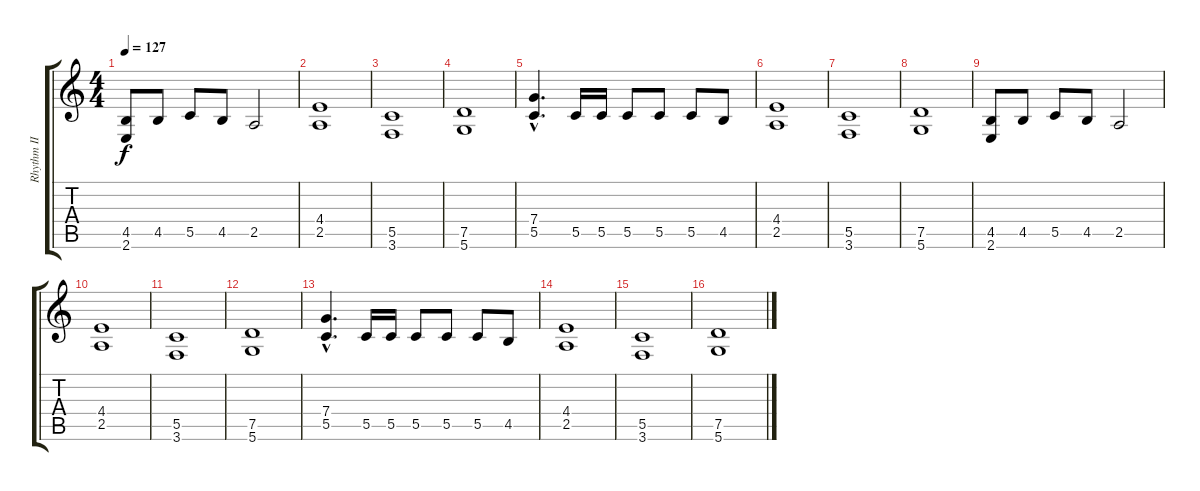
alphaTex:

\track ("Rhythm II" "Rhythm II") {instrument distortionguitar}
\staff {score tabs}
\tuning (D4 A3 F3 C3 G2 D2) {hide}
\ts (4 4)
\tempo 127
\clef g2
\ks c
(4.5 2.6).8{dy f} 4.5.8 5.5.8 4.5.8 2.5.2 |
(4.4 2.5).1 |
(5.5 3.6).1 |
(7.5 5.6).1 |
(7.4{hac} 5.5{hac}).4{d} 5.5.16 5.5.16 5.5.8 5.5.8 5.5.8 4.5.8 |
(4.4 2.5).1 |
(5.5 3.6).1 |
(7.5 5.6).1 |
(4.5 2.6).8 4.5.8 5.5.8 4.5.8 2.5.2 |
(4.4 2.5).1 |
(5.5 3.6).1 |
(7.5 5.6).1 |
(7.4{hac} 5.5{hac}).4{d} 5.5.16 5.5.16 5.5.8 5.5.8 5.5.8 4.5.8 |
(4.4 2.5).1 |
(5.5 3.6).1 |
(7.5 5.6).1
